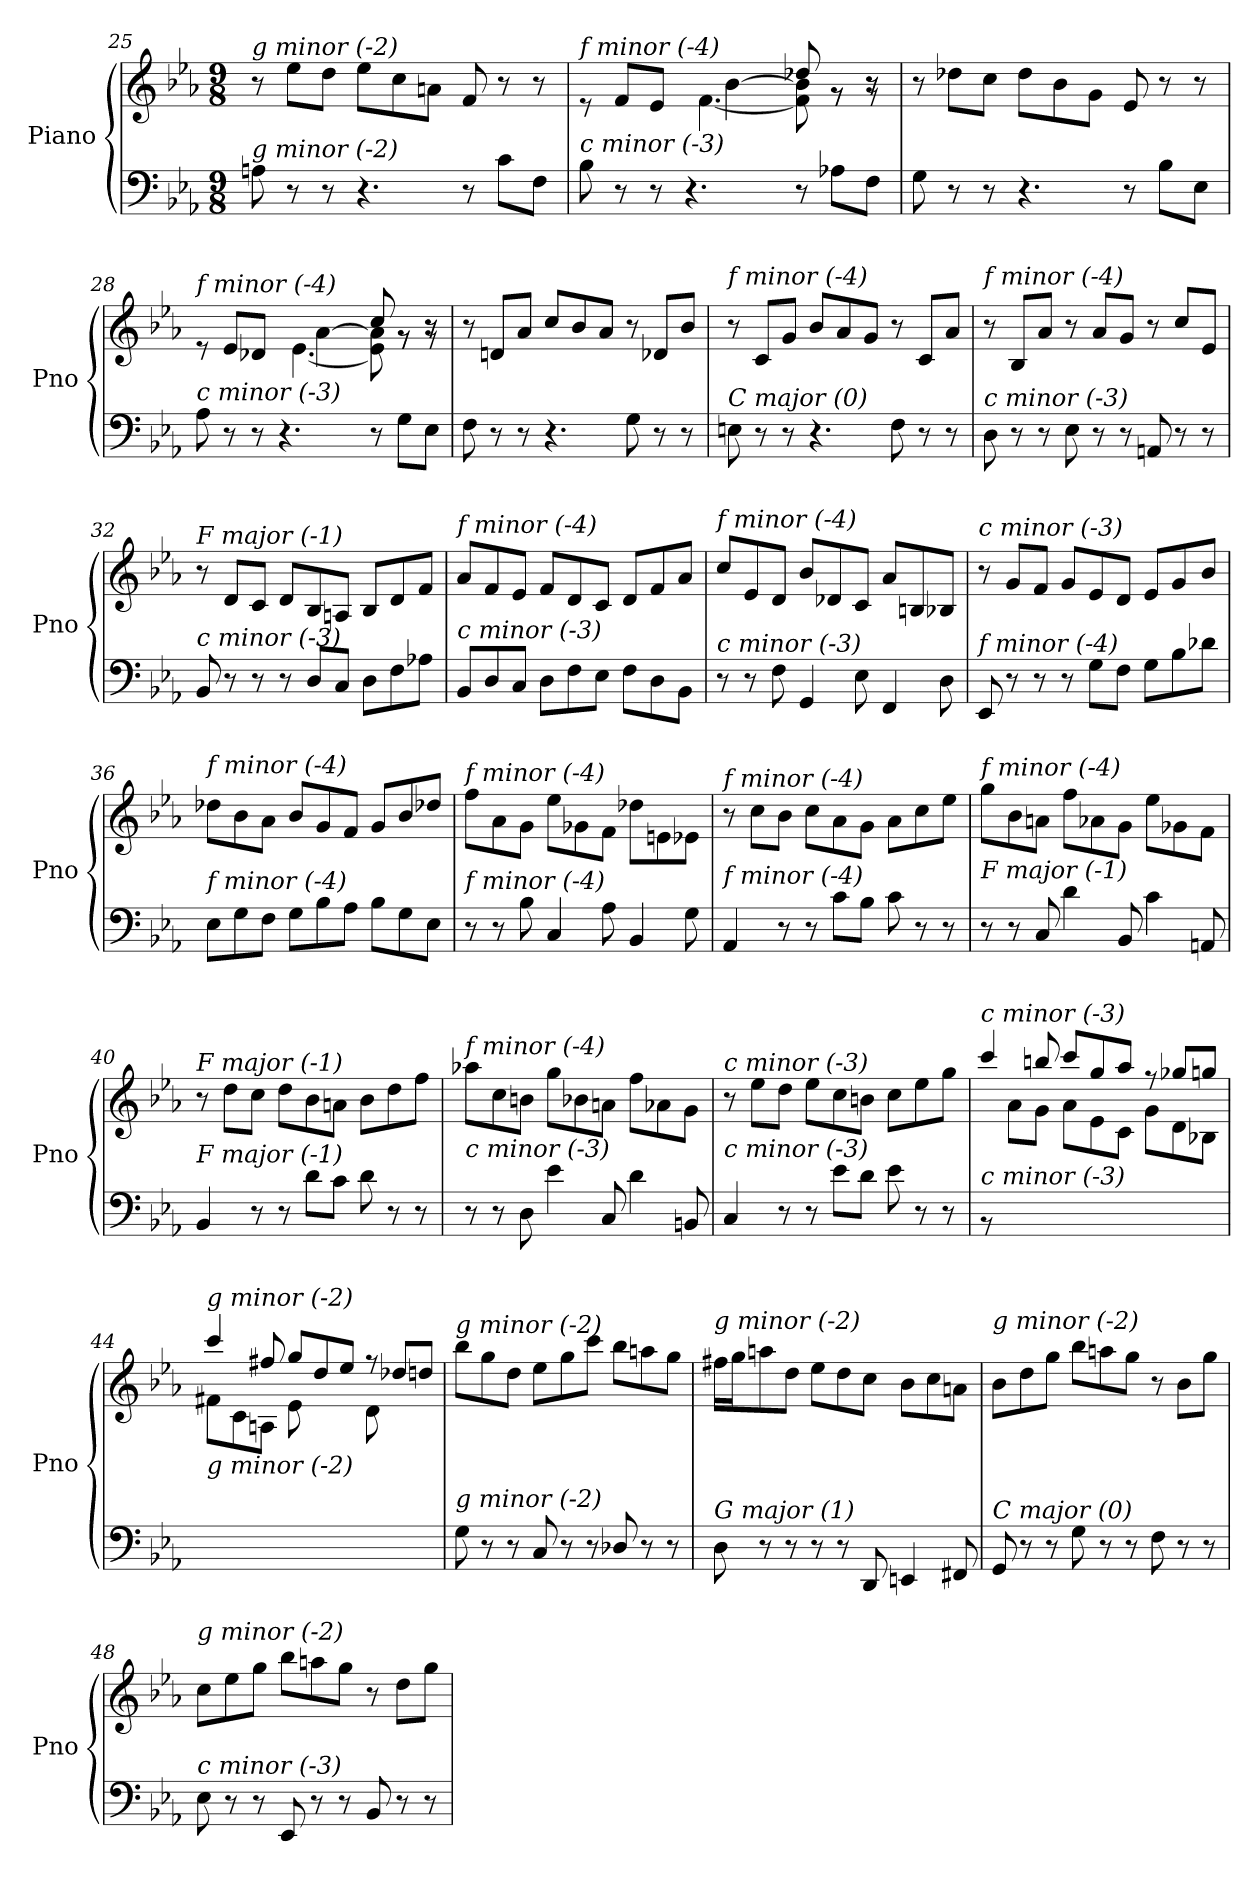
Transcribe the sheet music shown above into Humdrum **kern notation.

**kern	**kern
*part1	*part1
*staff2	*staff1
*I"Piano	*
*I'Pno	*
*clefF4	*clefG2
*k[b-e-a-]	*k[b-e-a-]
*M9/8	*M9/8
=25	=25
!	!LO:TX:i:t=g minor (-2)
!LO:TX:i:t=g minor (-2)	!
8An\	8r
8r	8ee-\L
8r	8dd\J
4.r	8ee-\L
.	8cc\
.	8an\J
8r	8f/
8c\L	8r
8F\J	8r
=26	=26
*^	*^
*	*^	*	*^
!	!	!	!LO:TX:i:t=f minor (-4)	!	!
!LO:TX:i:t=c minor (-3)	!	!	!	!	!
4.ryy	2ryy	8B-\	8re	4.ryy	2ryy
.	.	8r	8f/L	.	.
.	.	8r	8e-/J	.	.
2.ryy	.	4.r	8f/Lyy	[4.f\	.
.	4ryy	.	8b-/	.	[4b-\
.	.	.	8cc/J	.	.
.	4ryy	8r	8dd-X/	8f\] 8b-\]	4ryy
.	.	8A-X\L	8rg	8r	.
.	8ryy	8F\J	8rg	8r	8r
!!LO:LB:g=z
=27	=27	=27	=27	=27	=27
!	!	!	!LO:TX:i:t=f minor (-4)	!	!
!LO:TX:i:t=c minor (-3)	!	!	!	!	!
*v	*v	*v	*	*	*
*	*v	*v	*v
8G\	8r
8r	8dd-X\L
8r	8cc\J
4.r	8dd-\L
.	8b-\
.	8g\J
8r	8e-/
8B-\L	8r
8E-\J	8r
=28	=28
*^	*^
*	*^	*	*^
!	!	!	!LO:TX:i:t=f minor (-4)	!	!
!LO:TX:i:t=c minor (-3)	!	!	!	!	!
4.ryy	2ryy	8A-\	8re	4.ryy	2ryy
.	.	8r	8e-/L	.	.
.	.	8r	8d-X/J	.	.
2.ryy	.	4.r	8e-/Lyy	[4.e-\	.
.	4ryy	.	8a-/	.	[4a-\
.	.	.	8b-/J	.	.
.	4ryy	8r	8cc/	8e-\] 8a-\]	4ryy
.	.	8G\L	8rg	8r	.
.	8ryy	8E-\J	8rg	8r	8r
=29	=29	=29	=29	=29	=29
!	!	!	!LO:TX:i:t=f minor (-4)	!	!
!LO:TX:i:t=c minor (-3)	!	!	!	!	!
*v	*v	*v	*	*	*
*	*v	*v	*v
8F\	8r
8r	8dn/L
8r	8a-/J
4.r	8cc/L
.	8b-/
.	8a-/J
8G\	8r
8r	8d-X/L
8r	8b-/J
=30	=30
!	!LO:TX:i:t=f minor (-4)
!LO:TX:i:t=C major (0)	!
8En\	8r
8r	8c/L
8r	8g/J
4.r	8b-/L
.	8a-/
.	8g/J
8F\	8r
8r	8c/L
8r	8a-/J
=31	=31
!	!LO:TX:i:t=f minor (-4)
!LO:TX:i:t=c minor (-3)	!
8D\	8r
8r	8B-/L
8r	8a-/J
8E-\	8r
8r	8a-/L
8r	8g/J
8AAn/	8r
8r	8cc/L
8r	8e-/J
!!LO:LB:g=z
=32	=32
!	!LO:TX:i:t=F major (-1)
!LO:TX:i:t=c minor (-3)	!
8BB-/	8r
8r	8d/L
8r	8c/J
8r	8d/L
8D/L	8B-/
8C/J	8An/J
8D\L	8B-/L
8F\	8d/
8A-X\J	8f/J
=33	=33
!	!LO:TX:i:t=f minor (-4)
!LO:TX:i:t=c minor (-3)	!
8BB-/L	8a-/L
8D/	8f/
8C/J	8e-/J
8D\L	8f/L
8F\	8d/
8E-\J	8c/J
8F\L	8d/L
8D\	8f/
8BB-\J	8a-/J
=34	=34
!	!LO:TX:i:t=f minor (-4)
!LO:TX:i:t=c minor (-3)	!
8r	8cc/L
8r	8e-/
8F\	8d/J
4GG/	8b-/L
.	8d-X/
8E-\	8c/J
4FF/	8a-/L
.	8Bni/
8D\	8B-/J
=35	=35
!	!LO:TX:i:t=c minor (-3)
!LO:TX:i:t=f minor (-4)	!
8EE-/	8r
8r	8g/L
8r	8f/J
8r	8g/L
8G\L	8e-/
8F\J	8d/J
8G\L	8e-/L
8B-\	8g/
8d-X\J	8b-/J
=36	=36
!	!LO:TX:i:t=f minor (-4)
!LO:TX:i:t=f minor (-4)	!
8E-\L	8dd-X\L
8G\	8b-\
8F\J	8a-\J
8G\L	8b-/L
8B-\	8g/
8A-\J	8f/J
8B-\L	8g/L
8G\	8b-/
8E-\J	8dd-X/J
!!LO:LB:g=z
=37	=37
!	!LO:TX:i:t=f minor (-4)
!LO:TX:i:t=f minor (-4)	!
8r	8ff\L
8r	8a-\
8B-\	8g\J
4C/	8ee-\L
.	8g-X\
8A-\	8f\J
4BB-/	8dd-X\L
.	8eni\
8G\	8e-\J
=38	=38
!	!LO:TX:i:t=f minor (-4)
!LO:TX:i:t=f minor (-4)	!
4AA-/	8r
.	8cc\L
8r	8b-\J
8r	8cc\L
8c\L	8a-\
8B-\J	8g\J
8c\	8a-\L
8r	8cc\
8r	8ee-\J
=39	=39
!	!LO:TX:i:t=f minor (-4)
!LO:TX:i:t=F major (-1)	!
8r	8gg\L
8r	8b-\
8C/	8an\J
4d\	8ff\L
.	8a-X\
8BB-/	8g\J
4c\	8ee-\L
.	8g-X\
8AAn/	8f\J
=40	=40
!	!LO:TX:i:t=F major (-1)
!LO:TX:i:t=F major (-1)	!
4BB-/	8r
.	8dd\L
8r	8cc\J
8r	8dd\L
8d\L	8b-\
8c\J	8an\J
8d\	8b-\L
8r	8dd\
8r	8ff\J
!!LO:LB:g=z
=41	=41
!	!LO:TX:i:t=f minor (-4)
!LO:TX:i:t=c minor (-3)	!
8r	8aa-X\L
8r	8cc\
8D\	8bn\J
4e-\	8gg\L
.	8b-X\
8C/	8an\J
4d\	8ff\L
.	8a-X\
8BBn/	8g\J
=42	=42
!	!LO:TX:i:t=c minor (-3)
!LO:TX:i:t=c minor (-3)	!
4C/	8r
.	8ee-\L
8r	8dd\J
8r	8ee-\L
8e-\L	8cc\
8d\J	8bn\J
8e-\	8cc\L
8r	8ee-\
8r	8gg\J
=43	=43
*	*^
!	!LO:TX:i:t=c minor (-3)	!
!LO:TX:i:t=c minor (-3)	!	!
8rBB	4ccc/	8ryy
1ryy	.	8a-\L
.	8bbn/	8g\J
.	8ccc/L	8a-\L
.	8gg/	8e-\
.	8aa-/J	8c\J
.	8rff	8g\L
.	8gg-Xi/L	8d\
.	8gg/J	8B-X\J
=44	=44	=44
!	!LO:TX:i:t=g minor (-2)	!
!LO:TX:i:t=g minor (-2)	!	!
2ryy	4ccc/	8f#X\L
.	.	8c\
.	8ff#X/	8An\J
.	8gg/L	8e-\L
8B-/	8dd/	4ryy
8G/J	8ee-/J	.
8ryy	8rff	8d\L
8An/	8dd-Xi/L	4ryy
8F#X/J	8dd/J	.
*	*v	*v
!!LO:LB:g=z
=45	=45
!	!LO:TX:i:t=g minor (-2)
!LO:TX:i:t=g minor (-2)	!
8G\	8bb-\L
8r	8gg\
8r	8dd\J
8C/	8ee-\L
8r	8gg\
8r	8ccc\J
8D-Xi/	8bb-\L
8r	8aan\
8r	8gg\J
=46	=46
!	!LO:TX:i:t=g minor (-2)
!LO:TX:i:t=G major (1)	!
8D\	16ff#X\LL
.	16gg\J
8r	8aan\
8r	8dd\J
8r	8ee-\L
8r	8dd\
8DD/	8cc\J
4EEn/	8b-\L
.	8cc\
8FF#X/	8an\J
=47	=47
!	!LO:TX:i:t=g minor (-2)
!LO:TX:i:t=C major (0)	!
8GG/	8b-\L
8r	8dd\
8r	8gg\J
8G\	8bb-\L
8r	8aan\
8r	8gg\J
8F\	8r
8r	8b-\L
8r	8gg\J
=48	=48
!	!LO:TX:i:t=g minor (-2)
!LO:TX:i:t=c minor (-3)	!
8E-\	8cc\L
8r	8ee-\
8r	8gg\J
8EE-/	8bb-\L
8r	8aan\
8r	8gg\J
8BB-/	8r
8r	8dd\L
8r	8gg\J
=	=
*-	*-
